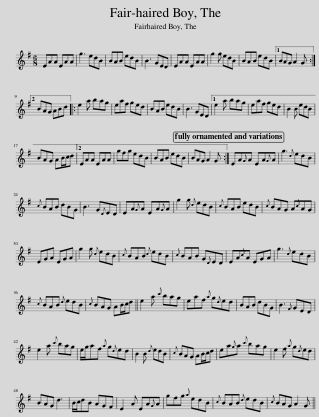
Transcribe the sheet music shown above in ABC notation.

X:1
L:1/8
M:6/8
I:linebreak $
K:G
V:1 treble
V:1
 EAA EAA | g3 edB | BAB edB | B3 GED | EAA EAA | %5
 g2 g edB | BAB edB |1 BAG A2 G :|2$ BAG ABd |: e2 a bag | %10
 eaf ged | BAB edB | B3 GED |1 e2 a bag | eaf ged | %15
 B2 B edB |$ BAG AB/c/d ||2 EAA EAA | gfg edB | BAB edB | %20
 BAG A2 G :| EA{G}A EA{G}A | g3{d} edB |${c} BAB dBG | B3 G{D}ED | %25
 EA{G}A EA{G}A | g2 g{d} edB |{c} BAB edB |{c} BAG A{c}AG |$ EGA EGA | %30
 g2 g{d} edB |{c} BAB{d} edB |{c} BAB G{D}ED | EA{c}A EGA | g3{d} edB |$ %35
{c} BAB{d} edB |{c} BAG AB/c/d || e2 a{c'} bag | eaf{a} g{d}ed | BAB dBG | %40
 B3{F} GED |$ e2 a{c'} bag | e/g/af{a} g{d}ed | B2 B{d} edB |{c} BAG AB/c/d | %45
 ea{g}a{c'} bag | e2 f{a} g{d}ed |$ BAG d3 | B/c/dB AGF | E2 A EA{G}A | %50
 gfg{a} edB |{c} BAB{d} edB |{c} BAG A2 G || %53
